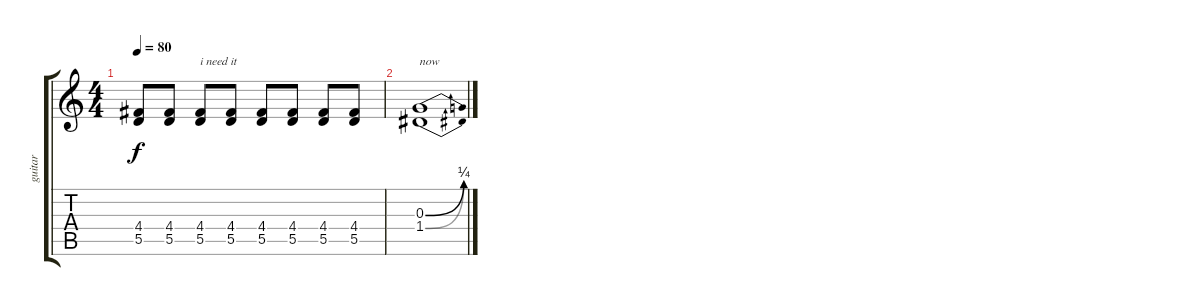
\track ("guitar" "guitar") {instrument overdrivenguitar}
\staff {score tabs}
\tuning (E4 B3 G3 D3 A2 E2) {hide}
\ts (4 4)
\tempo 80
\clef g2
\ks c
(4.4 5.5).8{dy f} (4.4 5.5).8 (4.4 5.5).8{txt "i need it"} (4.4 5.5).8 (4.4 5.5).8 (4.4 5.5).8 (4.4 5.5).8 (4.4 5.5).8 |
(0.3{be (bend 0 0 60 1)} 1.4{be (bend 0 0 60 1)}).1{txt "now"}
